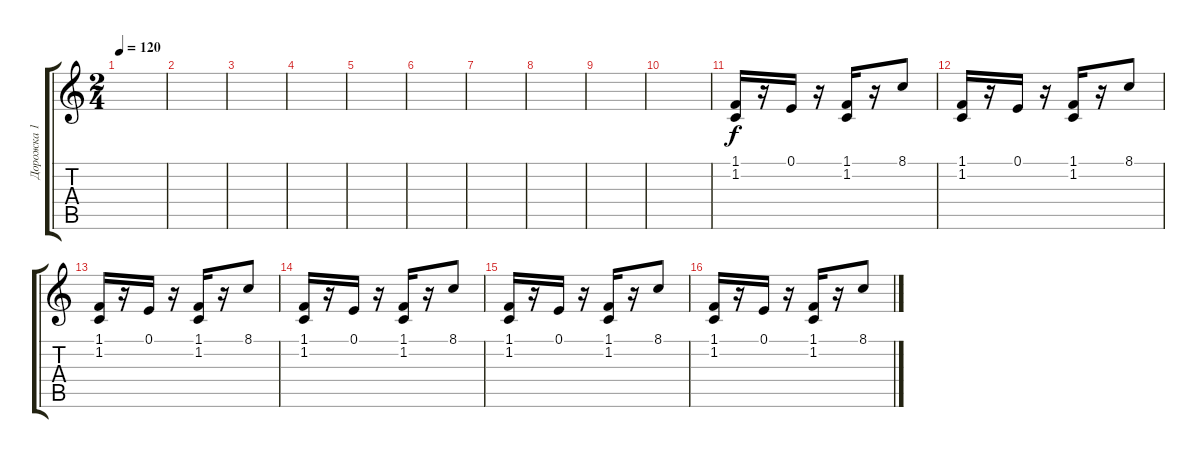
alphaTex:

\track ("Дорожка 1" "Дорожка 1") {instrument acousticgrandpiano}
\staff {score tabs}
\tuning (E4 B3 G3 D3 A2 D2) {hide}
\ts (2 4)
\tempo 120
\clef g2
\ks c
|
|
|
|
|
|
|
|
|
|
(1.1 1.2).16 r.16 0.1.16 r.16 (1.1 1.2).16 r.16 8.1.8 |
(1.1 1.2).16 r.16 0.1.16 r.16 (1.1 1.2).16 r.16 8.1.8 |
(1.1 1.2).16 r.16 0.1.16 r.16 (1.1 1.2).16 r.16 8.1.8 |
(1.1 1.2).16 r.16 0.1.16 r.16 (1.1 1.2).16 r.16 8.1.8 |
(1.1 1.2).16 r.16 0.1.16 r.16 (1.1 1.2).16 r.16 8.1.8 |
(1.1 1.2).16 r.16 0.1.16 r.16 (1.1 1.2).16 r.16 8.1.8
